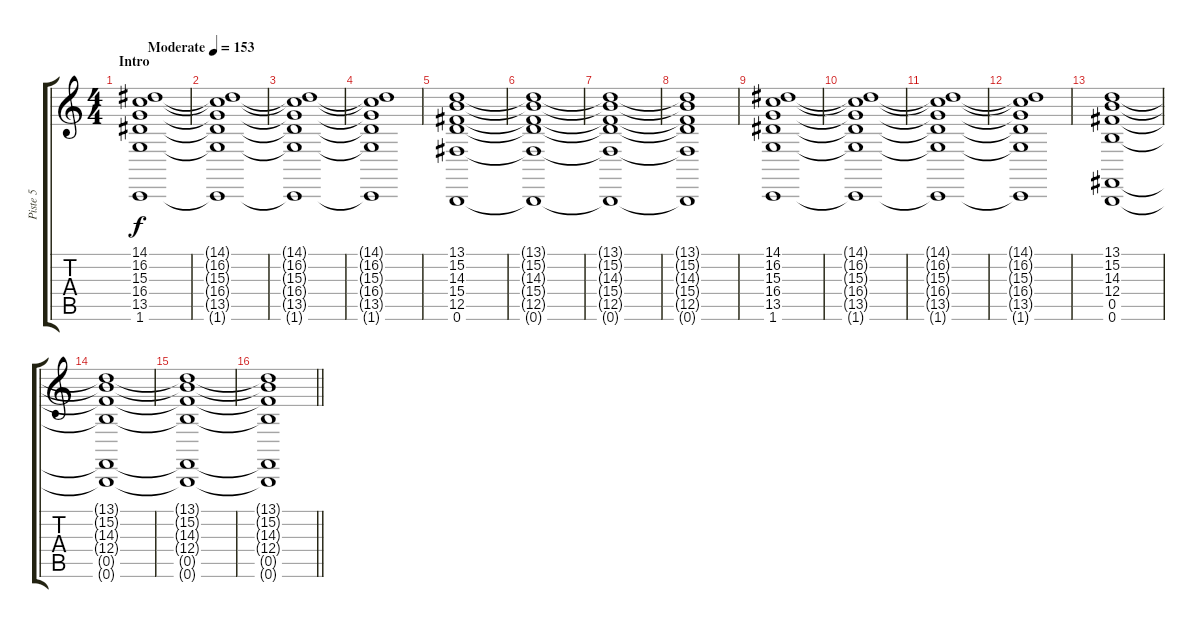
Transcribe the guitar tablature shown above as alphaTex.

\track ("Piste 5" "Piste 5") {instrument stringensemble1}
\staff {score tabs}
\tuning (Db4 Ab3 E3 B2 Gb2 B1) {hide}
\ts (4 4)
\section ("" "Intro")
\tempo (153 "Moderate")
\clef g2
\ks c
(14.1 16.2 15.3 16.4 13.5 1.6).1{dy f instrument stringensemble1} |
(14.1{t} 16.2{t} 15.3{t} 16.4{t} 13.5{t} 1.6{t}).1 |
(14.1{t} 16.2{t} 15.3{t} 16.4{t} 13.5{t} 1.6{t}).1 |
(14.1{t} 16.2{t} 15.3{t} 16.4{t} 13.5{t} 1.6{t}).1 |
(13.1 15.2 14.3 15.4 12.5 0.6).1 |
(13.1{t} 15.2{t} 14.3{t} 15.4{t} 12.5{t} 0.6{t}).1 |
(13.1{t} 15.2{t} 14.3{t} 15.4{t} 12.5{t} 0.6{t}).1 |
(13.1{t} 15.2{t} 14.3{t} 15.4{t} 12.5{t} 0.6{t}).1 |
(14.1 16.2 15.3 16.4 13.5 1.6).1 |
(14.1{t} 16.2{t} 15.3{t} 16.4{t} 13.5{t} 1.6{t}).1 |
(14.1{t} 16.2{t} 15.3{t} 16.4{t} 13.5{t} 1.6{t}).1 |
(14.1{t} 16.2{t} 15.3{t} 16.4{t} 13.5{t} 1.6{t}).1 |
(13.1 15.2 14.3 12.4 0.5 0.6).1 |
(13.1{t} 15.2{t} 14.3{t} 12.4{t} 0.5{t} 0.6{t}).1 |
(13.1{t} 15.2{t} 14.3{t} 12.4{t} 0.5{t} 0.6{t}).1 |
\barLineRight lightlight
(13.1{t} 15.2{t} 14.3{t} 12.4{t} 0.5{t} 0.6{t}).1
